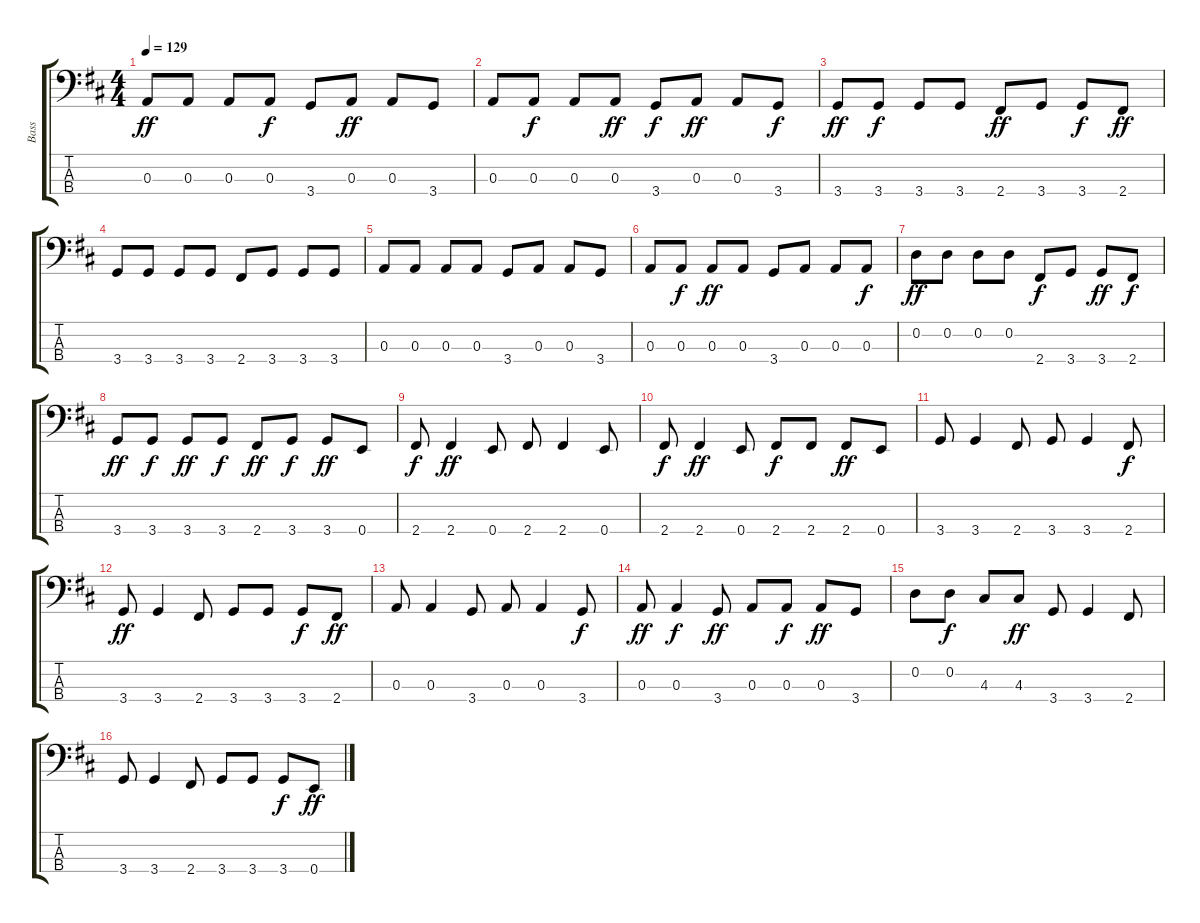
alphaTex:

\track ("Bass" "Bass") {instrument electricbassfinger}
\staff {score tabs}
\tuning (G2 D2 A1 E1) {hide}
\ts (4 4)
\tempo 129
\clef f4
\ks d
0.3.8{dy ff} 0.3.8 0.3.8 0.3.8{dy f} 3.4.8 0.3.8{dy ff} 0.3.8 3.4.8 |
0.3.8 0.3.8{dy f} 0.3.8 0.3.8{dy ff} 3.4.8{dy f} 0.3.8{dy ff} 0.3.8 3.4.8{dy f} |
3.4.8{dy ff} 3.4.8{dy f} 3.4.8 3.4.8 2.4.8{dy ff} 3.4.8 3.4.8{dy f} 2.4.8{dy ff} |
3.4.8 3.4.8 3.4.8 3.4.8 2.4.8 3.4.8 3.4.8 3.4.8 |
0.3.8 0.3.8 0.3.8 0.3.8 3.4.8 0.3.8 0.3.8 3.4.8 |
0.3.8 0.3.8{dy f} 0.3.8{dy ff} 0.3.8 3.4.8 0.3.8 0.3.8 0.3.8{dy f} |
0.2.8{dy ff} 0.2.8 0.2.8 0.2.8 2.4.8{dy f} 3.4.8 3.4.8{dy ff} 2.4.8{dy f} |
3.4.8{dy ff} 3.4.8{dy f} 3.4.8{dy ff} 3.4.8{dy f} 2.4.8{dy ff} 3.4.8{dy f} 3.4.8{dy ff} 0.4.8 |
2.4.8{dy f} 2.4.4{dy ff} 0.4.8 2.4.8 2.4.4 0.4.8 |
2.4.8{dy f} 2.4.4{dy ff} 0.4.8 2.4.8{dy f} 2.4.8 2.4.8{dy ff} 0.4.8 |
3.4.8 3.4.4 2.4.8 3.4.8 3.4.4 2.4.8{dy f} |
3.4.8{dy ff} 3.4.4 2.4.8 3.4.8 3.4.8 3.4.8{dy f} 2.4.8{dy ff} |
0.3.8 0.3.4 3.4.8 0.3.8 0.3.4 3.4.8{dy f} |
0.3.8{dy ff} 0.3.4{dy f} 3.4.8{dy ff} 0.3.8 0.3.8{dy f} 0.3.8{dy ff} 3.4.8 |
0.2.8 0.2.8{dy f} 4.3.8 4.3.8{dy ff} 3.4.8 3.4.4 2.4.8 |
3.4.8 3.4.4 2.4.8 3.4.8 3.4.8 3.4.8{dy f} 0.4.8{dy ff}
